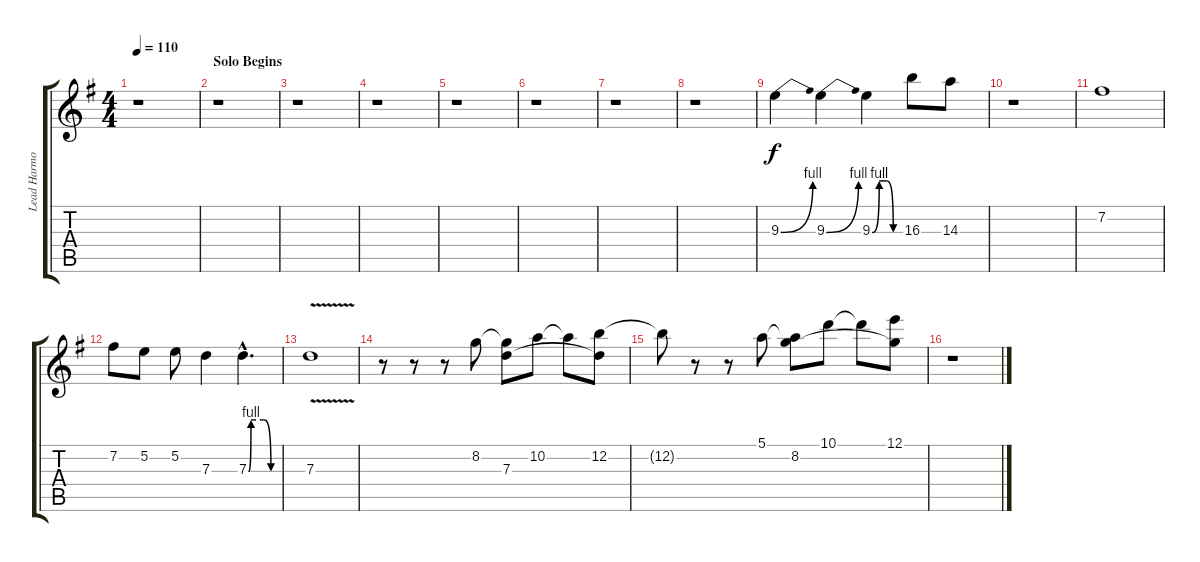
\track ("Lead Harmonies" "Lead Harmo") {instrument distortionguitar}
\staff {score tabs}
\tuning (E4 B3 G3 D3 A2 E2) {hide}
\ts (4 4)
\tempo 110
\clef g2
\ks g
r.1{dy f} |
\section ("" "Solo Begins")
r.1 |
r.1 |
r.1 |
r.1 |
r.1 |
r.1 |
r.1 |
9.3{be (bend 0 0 60 4)}.4 9.3{be (bend 0 0 60 4)}.4 9.3{be (custom 0 0 15 4 30 4 45 0 60 0)}.4 16.3.8 14.3.8 |
r.1 |
7.2.1 |
7.2.8 5.2.8 5.2.8 7.3.4 7.3{be (custom 0 0 5 4 10 4 15 4 30 4 45 0 60 0) hac}.4{d} |
7.3{v}.1 |
r.8 r.8 r.8 8.2.8 (8.2{t} 7.3).8 10.2.8 10.2{t}.8 (12.2 7.3{t}).8 |
12.2{t}.8 r.8 r.8 5.1.8 (5.1{t} 8.2).8 10.1.8 10.1{t}.8 (12.1 8.2{t}).8 |
r.1
